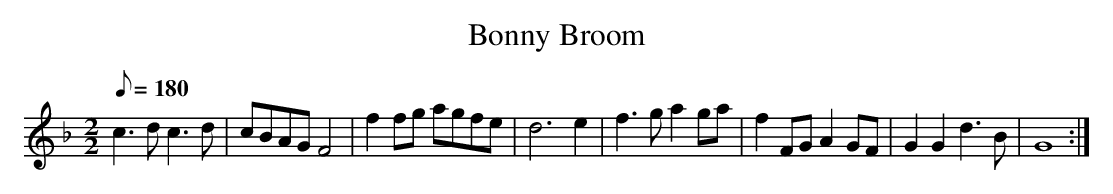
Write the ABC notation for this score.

X:1
T:Bonny Broom
M:2/2
L:1/8
Q:180
K:F
c3 d c3 d|cBAG F4|f2 fg agfe|d6 e2|f3 g a2 ga|f2 FG A2 GF|G2 G2 d3 B| G8 :|
